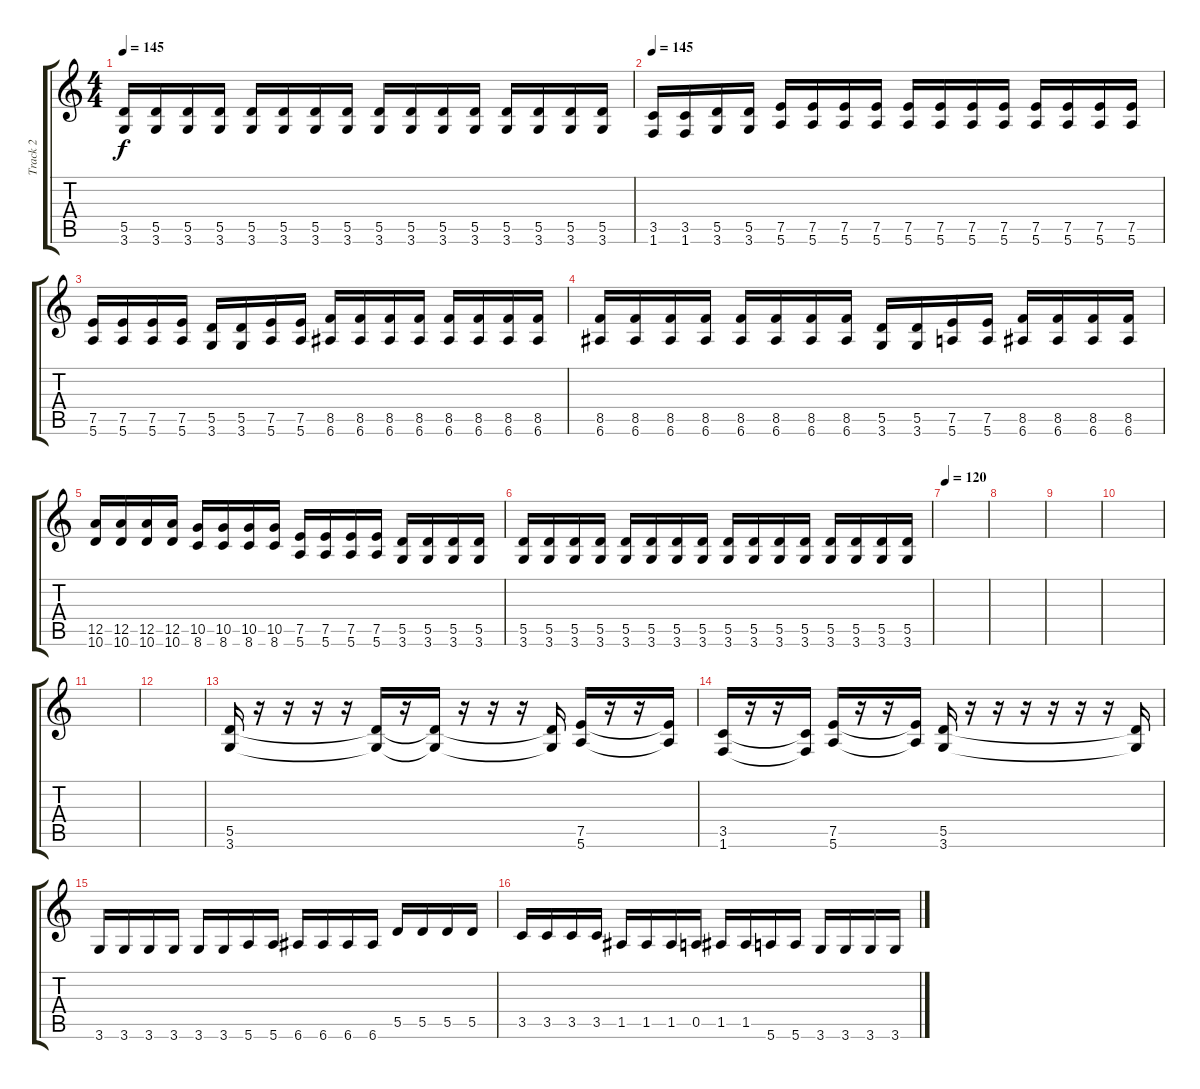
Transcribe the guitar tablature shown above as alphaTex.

\track ("Track 2" "Track 2") {instrument overdrivenguitar}
\staff {score tabs}
\tuning (E4 B3 G3 D3 A2 E2) {hide}
\ts (4 4)
\tempo 145
\clef g2
\ks c
(5.5 3.6).16{dy f} (5.5 3.6).16 (5.5 3.6).16 (5.5 3.6).16 (5.5 3.6).16 (5.5 3.6).16 (5.5 3.6).16 (5.5 3.6).16 (5.5 3.6).16 (5.5 3.6).16 (5.5 3.6).16 (5.5 3.6).16 (5.5 3.6).16 (5.5 3.6).16 (5.5 3.6).16 (5.5 3.6).16 |
\tempo 145
(3.5 1.6).16 (3.5 1.6).16 (5.5 3.6).16 (5.5 3.6).16 (7.5 5.6).16 (7.5 5.6).16 (7.5 5.6).16 (7.5 5.6).16 (7.5 5.6).16 (7.5 5.6).16 (7.5 5.6).16 (7.5 5.6).16 (7.5 5.6).16 (7.5 5.6).16 (7.5 5.6).16 (7.5 5.6).16 |
(7.5 5.6).16 (7.5 5.6).16 (7.5 5.6).16 (7.5 5.6).16 (5.5 3.6).16 (5.5 3.6).16 (7.5 5.6).16 (7.5 5.6).16 (8.5 6.6).16 (8.5 6.6).16 (8.5 6.6).16 (8.5 6.6).16 (8.5 6.6).16 (8.5 6.6).16 (8.5 6.6).16 (8.5 6.6).16 |
(8.5 6.6).16 (8.5 6.6).16 (8.5 6.6).16 (8.5 6.6).16 (8.5 6.6).16 (8.5 6.6).16 (8.5 6.6).16 (8.5 6.6).16 (5.5 3.6).16 (5.5 3.6).16 (7.5 5.6).16 (7.5 5.6).16 (8.5 6.6).16 (8.5 6.6).16 (8.5 6.6).16 (8.5 6.6).16 |
(12.5 10.6).16 (12.5 10.6).16 (12.5 10.6).16 (12.5 10.6).16 (10.5 8.6).16 (10.5 8.6).16 (10.5 8.6).16 (10.5 8.6).16 (7.5 5.6).16 (7.5 5.6).16 (7.5 5.6).16 (7.5 5.6).16 (5.5 3.6).16 (5.5 3.6).16 (5.5 3.6).16 (5.5 3.6).16 |
(5.5 3.6).16 (5.5 3.6).16 (5.5 3.6).16 (5.5 3.6).16 (5.5 3.6).16 (5.5 3.6).16 (5.5 3.6).16 (5.5 3.6).16 (5.5 3.6).16 (5.5 3.6).16 (5.5 3.6).16 (5.5 3.6).16 (5.5 3.6).16 (5.5 3.6).16 (5.5 3.6).16 (5.5 3.6).16 |
\tempo 120
|
|
|
|
|
|
(5.5 3.6).16 r.16 r.16 r.16 r.16 (5.5{t} 3.6{t}).16 r.16 (5.5{t} 3.6{t}).16 r.16 r.16 r.16 (5.5{t} 3.6{t}).16 (7.5 5.6).16 r.16 r.16 (7.5{t} 5.6{t}).16 |
(3.5 1.6).16 r.16 r.16 (3.5{t} 1.6{t}).16 (7.5 5.6).16 r.16 r.16 (7.5{t} 5.6{t}).16 (5.5 3.6).16 r.16 r.16 r.16 r.16 r.16 r.16 (5.5{t} 3.6{t}).16 |
3.6.16 3.6.16 3.6.16 3.6.16 3.6.16 3.6.16 5.6.16 5.6.16 6.6.16 6.6.16 6.6.16 6.6.16 5.5.16 5.5.16 5.5.16 5.5.16 |
3.5.16 3.5.16 3.5.16 3.5.16 1.5.16 1.5.16 1.5.16 0.5.16 1.5.16 1.5.16 5.6.16 5.6.16 3.6.16 3.6.16 3.6.16 3.6.16
